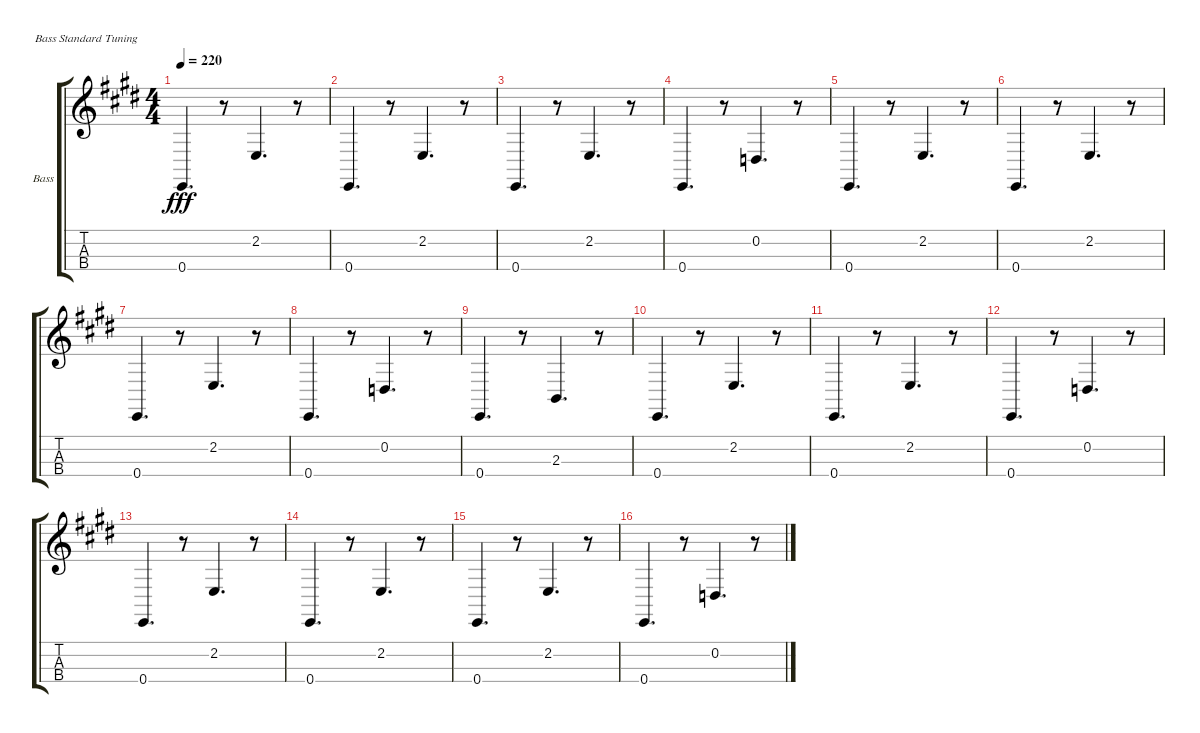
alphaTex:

\bracketExtendMode groupsimilarinstruments
\firstSystemTrackNameOrientation horizontal
\otherSystemsTrackNameOrientation horizontal
\track ("Bass" "Bass") {instrument acousticbass}
\staff {score tabs}
\tuning (G2 D2 A1 E1)
\ts (4 4)
\tempo 220
\clef g2
\ks c#minor
0.4.4{d dy fff} r.8 2.2.4{d} r.8 |
0.4.4{d} r.8 2.2.4{d} r.8 |
0.4.4{d} r.8 2.2.4{d} r.8 |
0.4.4{d} r.8 0.2.4{d} r.8 |
0.4.4{d} r.8 2.2.4{d} r.8 |
0.4.4{d} r.8 2.2.4{d} r.8 |
0.4.4{d} r.8 2.2.4{d} r.8 |
0.4.4{d} r.8 0.2.4{d} r.8 |
0.4.4{d} r.8 2.3.4{d} r.8 |
0.4.4{d} r.8 2.2.4{d} r.8 |
0.4.4{d} r.8 2.2.4{d} r.8 |
0.4.4{d} r.8 0.2.4{d} r.8 |
0.4.4{d} r.8 2.2.4{d} r.8 |
0.4.4{d} r.8 2.2.4{d} r.8 |
0.4.4{d} r.8 2.2.4{d} r.8 |
0.4.4{d} r.8 0.2.4{d} r.8
